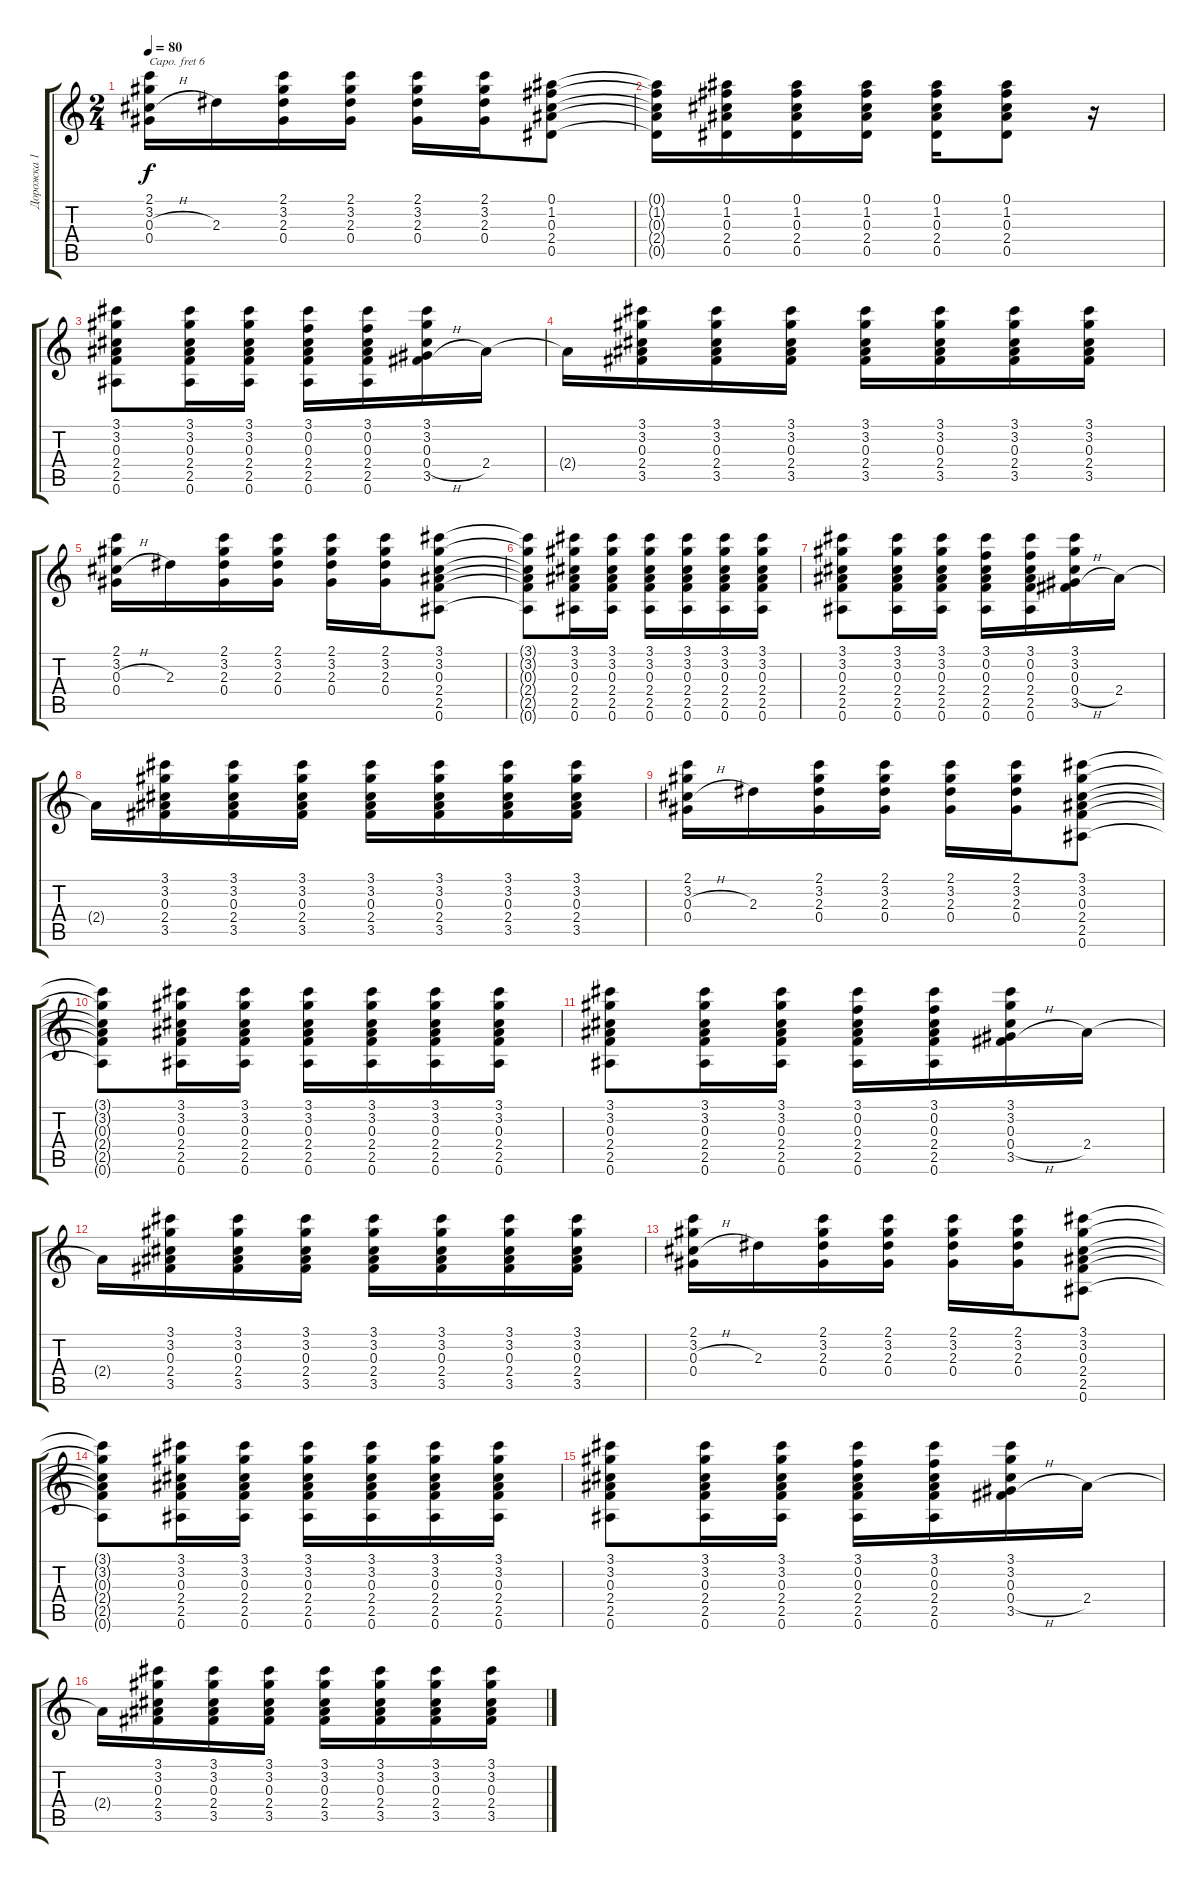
\track ("Дорожка 1" "Дорожка 1") {instrument acousticguitarsteel}
\staff {score tabs}
\capo 6
\tuning (E4 B3 G3 D3 A2 E2) {hide}
\ts (2 4)
\tempo 80
\clef g2
\ks c
(2.1 3.2 0.3{h} 0.4).16{dy f} 2.3.16 (2.1 3.2 2.3 0.4).16 (2.1 3.2 2.3 0.4).16 (2.1 3.2 2.3 0.4).16 (2.1 3.2 2.3 0.4).16 (0.1 1.2 0.3 2.4 0.5).8 |
(0.1{t} 1.2{t} 0.3{t} 2.4{t} 0.5{t}).16 (0.1 1.2 0.3 2.4 0.5).16 (0.1 1.2 0.3 2.4 0.5).16 (0.1 1.2 0.3 2.4 0.5).16 (0.1 1.2 0.3 2.4 0.5).16 (0.1 1.2 0.3 2.4 0.5).8 r.16 |
(3.1 3.2 0.3 2.4 2.5 0.6).8 (3.1 3.2 0.3 2.4 2.5 0.6).16 (3.1 3.2 0.3 2.4 2.5 0.6).16 (3.1 0.2 0.3 2.4 2.5 0.6).16 (3.1 0.2 0.3 2.4 2.5 0.6).16 (3.1 3.2 0.3 0.4{h} 3.5).16 2.4.16 |
2.4{t}.16 (3.1 3.2 0.3 2.4 3.5).16 (3.1 3.2 0.3 2.4 3.5).16 (3.1 3.2 0.3 2.4 3.5).16 (3.1 3.2 0.3 2.4 3.5).16 (3.1 3.2 0.3 2.4 3.5).16 (3.1 3.2 0.3 2.4 3.5).16 (3.1 3.2 0.3 2.4 3.5).16 |
(2.1 3.2 0.3{h} 0.4).16 2.3.16 (2.1 3.2 2.3 0.4).16 (2.1 3.2 2.3 0.4).16 (2.1 3.2 2.3 0.4).16 (2.1 3.2 2.3 0.4).16 (3.1 3.2 0.3 2.4 2.5 0.6).8 |
(3.1{t} 3.2{t} 0.3{t} 2.4{t} 2.5{t} 0.6{t}).8 (3.1 3.2 0.3 2.4 2.5 0.6).16 (3.1 3.2 0.3 2.4 2.5 0.6).16 (3.1 3.2 0.3 2.4 2.5 0.6).16 (3.1 3.2 0.3 2.4 2.5 0.6).16 (3.1 3.2 0.3 2.4 2.5 0.6).16 (3.1 3.2 0.3 2.4 2.5 0.6).16 |
(3.1 3.2 0.3 2.4 2.5 0.6).8 (3.1 3.2 0.3 2.4 2.5 0.6).16 (3.1 3.2 0.3 2.4 2.5 0.6).16 (3.1 0.2 0.3 2.4 2.5 0.6).16 (3.1 0.2 0.3 2.4 2.5 0.6).16 (3.1 3.2 0.3 0.4{h} 3.5).16 2.4.16 |
2.4{t}.16 (3.1 3.2 0.3 2.4 3.5).16 (3.1 3.2 0.3 2.4 3.5).16 (3.1 3.2 0.3 2.4 3.5).16 (3.1 3.2 0.3 2.4 3.5).16 (3.1 3.2 0.3 2.4 3.5).16 (3.1 3.2 0.3 2.4 3.5).16 (3.1 3.2 0.3 2.4 3.5).16 |
(2.1 3.2 0.3{h} 0.4).16 2.3.16 (2.1 3.2 2.3 0.4).16 (2.1 3.2 2.3 0.4).16 (2.1 3.2 2.3 0.4).16 (2.1 3.2 2.3 0.4).16 (3.1 3.2 0.3 2.4 2.5 0.6).8 |
(3.1{t} 3.2{t} 0.3{t} 2.4{t} 2.5{t} 0.6{t}).8 (3.1 3.2 0.3 2.4 2.5 0.6).16 (3.1 3.2 0.3 2.4 2.5 0.6).16 (3.1 3.2 0.3 2.4 2.5 0.6).16 (3.1 3.2 0.3 2.4 2.5 0.6).16 (3.1 3.2 0.3 2.4 2.5 0.6).16 (3.1 3.2 0.3 2.4 2.5 0.6).16 |
(3.1 3.2 0.3 2.4 2.5 0.6).8 (3.1 3.2 0.3 2.4 2.5 0.6).16 (3.1 3.2 0.3 2.4 2.5 0.6).16 (3.1 0.2 0.3 2.4 2.5 0.6).16 (3.1 0.2 0.3 2.4 2.5 0.6).16 (3.1 3.2 0.3 0.4{h} 3.5).16 2.4.16 |
2.4{t}.16 (3.1 3.2 0.3 2.4 3.5).16 (3.1 3.2 0.3 2.4 3.5).16 (3.1 3.2 0.3 2.4 3.5).16 (3.1 3.2 0.3 2.4 3.5).16 (3.1 3.2 0.3 2.4 3.5).16 (3.1 3.2 0.3 2.4 3.5).16 (3.1 3.2 0.3 2.4 3.5).16 |
(2.1 3.2 0.3{h} 0.4).16 2.3.16 (2.1 3.2 2.3 0.4).16 (2.1 3.2 2.3 0.4).16 (2.1 3.2 2.3 0.4).16 (2.1 3.2 2.3 0.4).16 (3.1 3.2 0.3 2.4 2.5 0.6).8 |
(3.1{t} 3.2{t} 0.3{t} 2.4{t} 2.5{t} 0.6{t}).8 (3.1 3.2 0.3 2.4 2.5 0.6).16 (3.1 3.2 0.3 2.4 2.5 0.6).16 (3.1 3.2 0.3 2.4 2.5 0.6).16 (3.1 3.2 0.3 2.4 2.5 0.6).16 (3.1 3.2 0.3 2.4 2.5 0.6).16 (3.1 3.2 0.3 2.4 2.5 0.6).16 |
(3.1 3.2 0.3 2.4 2.5 0.6).8 (3.1 3.2 0.3 2.4 2.5 0.6).16 (3.1 3.2 0.3 2.4 2.5 0.6).16 (3.1 0.2 0.3 2.4 2.5 0.6).16 (3.1 0.2 0.3 2.4 2.5 0.6).16 (3.1 3.2 0.3 0.4{h} 3.5).16 2.4.16 |
2.4{t}.16 (3.1 3.2 0.3 2.4 3.5).16 (3.1 3.2 0.3 2.4 3.5).16 (3.1 3.2 0.3 2.4 3.5).16 (3.1 3.2 0.3 2.4 3.5).16 (3.1 3.2 0.3 2.4 3.5).16 (3.1 3.2 0.3 2.4 3.5).16 (3.1 3.2 0.3 2.4 3.5).16
